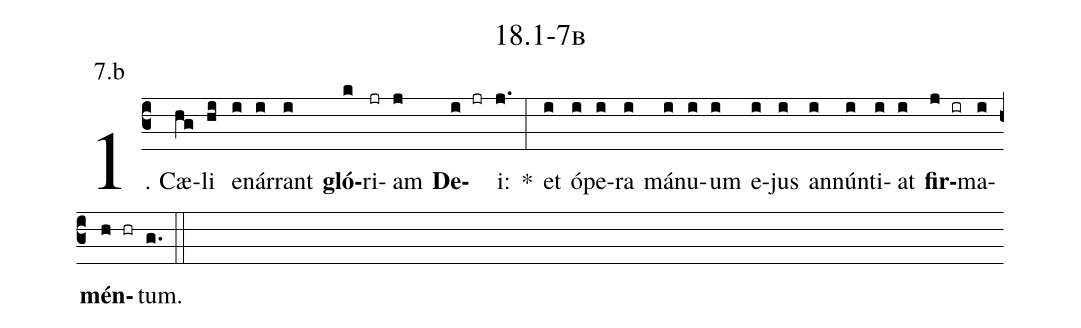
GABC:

name: 18.1-7b;
annotation: 7.b;
%%
(c3)1. Cæ(hg)li(hi) e(i)nár(i)rant(i) <b>gló</b>(k)ri(jr)am(j) <b>De</b>(i jr)i:(j.) *(:) et(i) ó(i)pe(i)ra(i) má(i)nu(i)um(i) e(i)jus(i) an(i)nún(i)ti(i)at(i) <b>fir</b>(j ir)ma(i)<b>mén</b>(h hr)tum.(g.) (::)


%E(i) u(i) o(j) u(i) a(h) e.(g.) (::)
